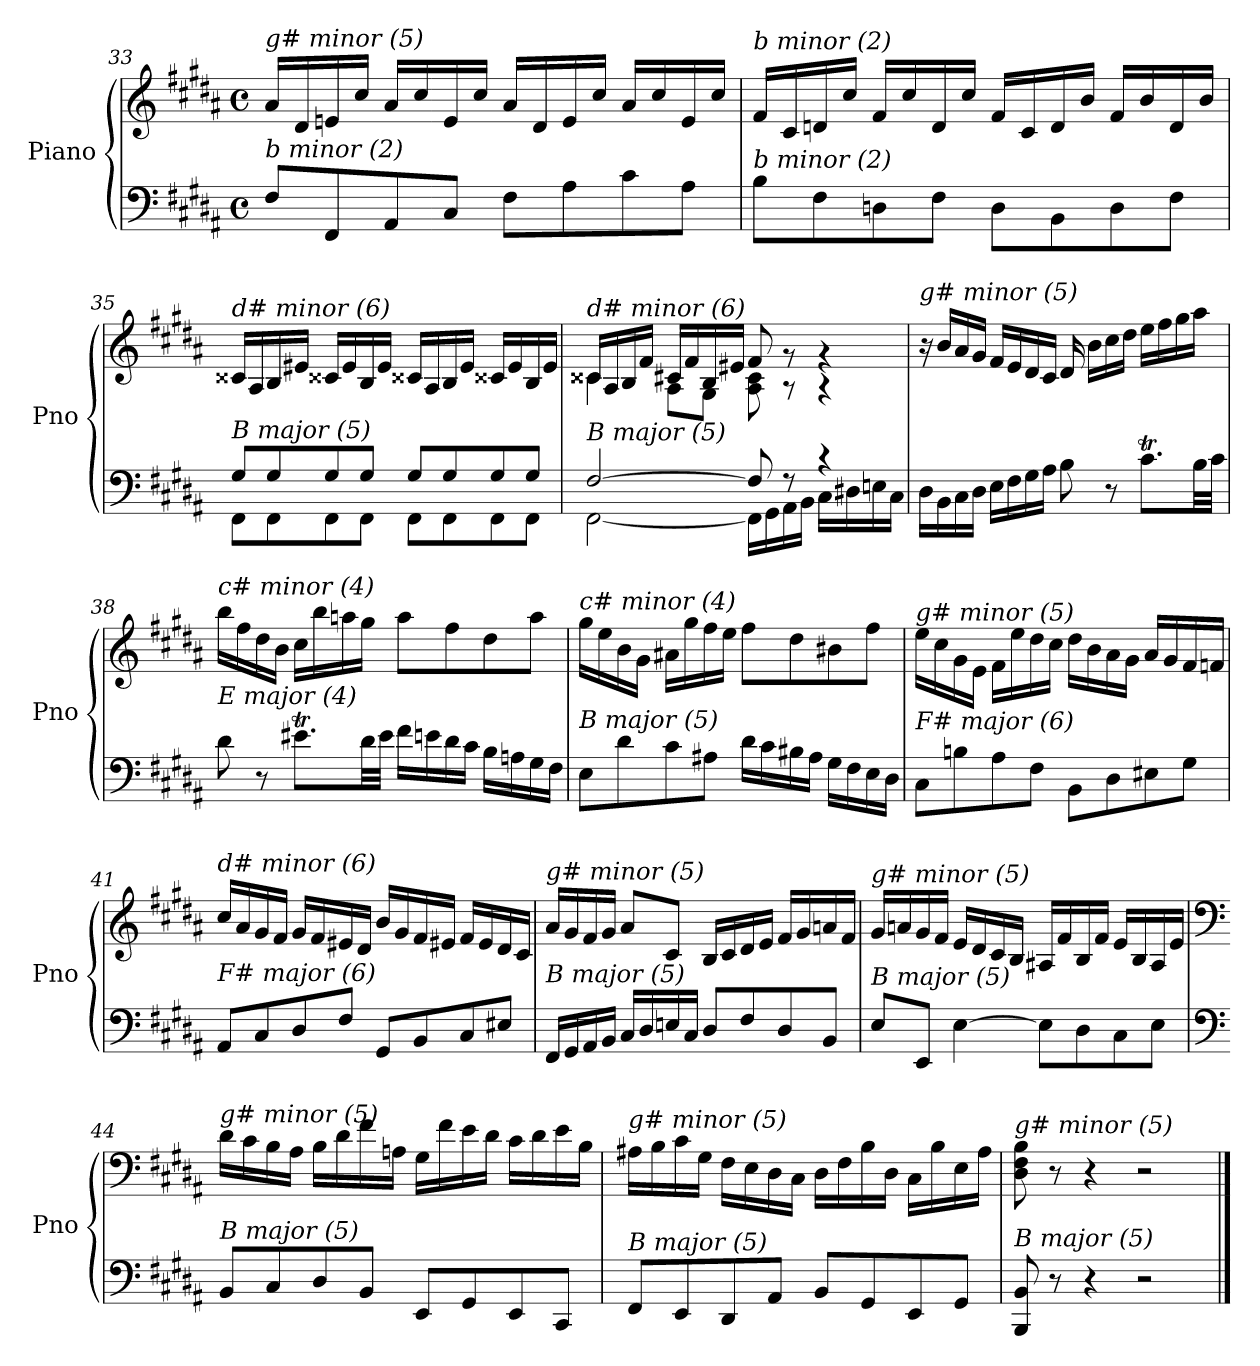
**kern	**kern
*part1	*part1
*staff2	*staff1
*I"Piano	*
*I'Pno	*
!!LO:PB:g=z
*clefF4	*clefG2
*k[f#c#g#d#a#]	*k[f#c#g#d#a#]
*M4/4	*M4/4
*met(c)	*met(c)
=33	=33
!	!LO:TX:i:t=g# minor (5)
!LO:TX:i:t=b minor (2)	!
8F#/L	16a#/LL
.	16d#/
8FF#/	16en/
.	16cc#/JJ
8AA#/	16a#/LL
.	16cc#/
8C#/J	16e/
.	16cc#/JJ
8F#\L	16a#/LL
.	16d#/
8A#\	16e/
.	16cc#/JJ
8c#\	16a#/LL
.	16cc#/
8A#\J	16e/
.	16cc#/JJ
=34	=34
!	!LO:TX:i:t=b minor (2)
!LO:TX:i:t=b minor (2)	!
8B\L	16f#/LL
.	16c#/
8F#\	16dn/
.	16cc#/JJ
8Dn\	16f#/LL
.	16cc#/
8F#\J	16d/
.	16cc#/JJ
8D\L	16f#/LL
.	16c#/
8BB\	16d/
.	16b/JJ
8D\	16f#/LL
.	16b/
8F#\J	16d/
.	16b/JJ
=35	=35
*^	*
!	!	!LO:TX:i:t=d# minor (6)
!LO:TX:i:t=B major (5)	!	!
8G#/L	8FF#\L	16c##Xi/LL
.	.	16A#/
8G#/	8FF#\	16B/
.	.	16e#X/JJ
8G#/	8FF#\	16c##Xi/LL
.	.	16e#/
8G#/J	8FF#\J	16B/
.	.	16e#/JJ
8G#/L	8FF#\L	16c##Xi/LL
.	.	16A#/
8G#/	8FF#\	16B/
.	.	16e#/JJ
8G#/	8FF#\	16c##Xi/LL
.	.	16e#/
8G#/J	8FF#\J	16B/
.	.	16e#/JJ
!!LO:LB:g=z
=36	=36	=36
*	*	*^
!	!	!LO:TX:i:t=d# minor (6)	!
!LO:TX:i:t=B major (5)	!	!	!
[2F#/	[2FF#\	16c##Xi/LL	4c##Xi\
.	.	16A#/	.
.	.	16B/	.
.	.	16f#/JJ	.
.	.	16c#/LL	8A#\L
.	.	16f#/	.
.	.	16B/	8G#\J
.	.	16e#X/JJ	.
8F#/]	16FF#\LL]	8f#/	8A#\ 8c#\
.	16GG#\	.	.
8r	16AA#\	8rg	8r
.	16BB\JJ	.	.
4r	16C#\LL	4rg	4r
.	16D#X\	.	.
.	16En\	.	.
.	16C#\JJ	.	.
*	*	*v	*v
=37	=37	=37
!	!	!LO:TX:i:t=g# minor (5)
!LO:TX:i:t=B major (5)	!	!
*v	*v	*
16D#\LL	16r
16BB\	16b/LL
16C#\	16a#/
16D#\JJ	16g#/JJ
16E\LL	16f#/LL
16F#\	16e/
16G#\	16d#/
16A#\JJ	16c#/JJ
8B\	16d#/
.	16b\LL
8r	16cc#\
.	16dd#\JJ
8.c#T\L	16ee\LL
.	16ff#\
.	16gg#\
32B\LL	16aa#\JJ
32c#\JJJ	.
=38	=38
!	!LO:TX:i:t=c# minor (4)
!LO:TX:i:t=E major (4)	!
8d#\	16bb\LL
.	16ff#\
8r	16dd#\
.	16b\JJ
8.e#Xt\L	16cc#\LL
.	16bb\
.	16aan\
32d#\LL	16gg#\JJ
32e#\JJJ	.
16f#\LL	8aa\L
16en\	.
16d#\	8ff#\
16c#\JJ	.
16B\LL	8dd#\
16An\	.
16G#\	8aa\J
16F#\JJ	.
!!LO:LB:g=z
=39	=39
!	!LO:TX:i:t=c# minor (4)
!LO:TX:i:t=B major (5)	!
8E\L	16gg#\LL
.	16ee\
8d#\	16b\
.	16g#\JJ
8c#\	16a#X\LL
.	16gg#\
8A#X\J	16ff#\
.	16ee\JJ
16d#\LL	8ff#\L
16c#\	.
16B#X\	8dd#\
16A#\JJ	.
16G#\LL	8b#X\
16F#\	.
16E\	8ff#\J
16D#\JJ	.
=40	=40
!	!LO:TX:i:t=g# minor (5)
!LO:TX:i:t=F# major (6)	!
8C#\L	16ee\LL
.	16cc#\
8Bn\	16g#\
.	16e\JJ
8A#\	16f#\LL
.	16ee\
8F#\J	16dd#\
.	16cc#\JJ
8BB\L	16dd#\LL
.	16b\
8D#\	16a#\
.	16g#\JJ
8E#X\	16a#/LL
.	16g#/
8G#\J	16f#/
.	16fni/JJ
=41	=41
!	!LO:TX:i:t=d# minor (6)
!LO:TX:i:t=F# major (6)	!
8AA#/L	16cc#/LL
.	16a#/
8C#/	16g#/
.	16f#/JJ
8D#/	16g#/LL
.	16f#/
8F#/J	16e#X/
.	16d#/JJ
8GG#/L	16b/LL
.	16g#/
8BB/	16f#/
.	16e#X/JJ
8C#/	16f#/LL
.	16e#/
8E#X/J	16d#/
.	16c#/JJ
!!LO:LB:g=z
=42	=42
!	!LO:TX:i:t=g# minor (5)
!LO:TX:i:t=B major (5)	!
16FF#/LL	16a#/LL
16GG#/	16g#/
16AA#/	16f#/
16BB/JJ	16g#/JJ
16C#/LL	8a#/L
16D#/	.
16En/	8c#/J
16C#/JJ	.
8D#/L	16B/LL
.	16c#/
8F#/	16d#/
.	16e/JJ
8D#/	16f#/LL
.	16g#/
8BB/J	16an/
.	16f#/JJ
=43	=43
!	!LO:TX:i:t=g# minor (5)
!LO:TX:i:t=B major (5)	!
8E/L	16g#/LL
.	16an/
8EE/J	16g#/
.	16f#/JJ
[4E\	16e/LL
.	16d#/
.	16c#/
.	16B/JJ
8E\L]	16A#X/LL
.	16f#/
8D#\	16B/
.	16f#/JJ
8C#\	16e/LL
.	16B/
8E\J	16A#/
.	16e/JJ
!!LO:LB:g=z
=44	=44
*clefF4	*clefF4
!	!LO:TX:i:t=g# minor (5)
!LO:TX:i:t=B major (5)	!
8BB/L	16d#\LL
.	16c#\
8C#/	16B\
.	16A#\JJ
8D#/	16B\LL
.	16d#\
8BB/J	16f#\
.	16An\JJ
8EE/L	16G#\LL
.	16f#\
8GG#/	16e\
.	16d#\JJ
8EE/	16c#\LL
.	16d#\
8CC#/J	16e\
.	16B\JJ
=45	=45
!	!LO:TX:i:t=g# minor (5)
!LO:TX:i:t=B major (5)	!
8FF#/L	16A#X\LL
.	16B\
8EE/	16c#\
.	16G#\JJ
8DD#/	16F#\LL
.	16E\
8AA#/J	16D#\
.	16C#\JJ
8BB/L	16D#\LL
.	16F#\
8GG#/	16B\
.	16D#\JJ
8EE/	16C#\LL
.	16B\
8GG#/J	16E\
.	16A#\JJ
=46	=46
!	!LO:TX:i:t=g# minor (5)
!LO:TX:i:t=B major (5)	!
8BBB/ 8BB/	8D#\ 8F#\ 8B\
8r	8r
4r	4r
2r	2r
==	==
*-	*-
